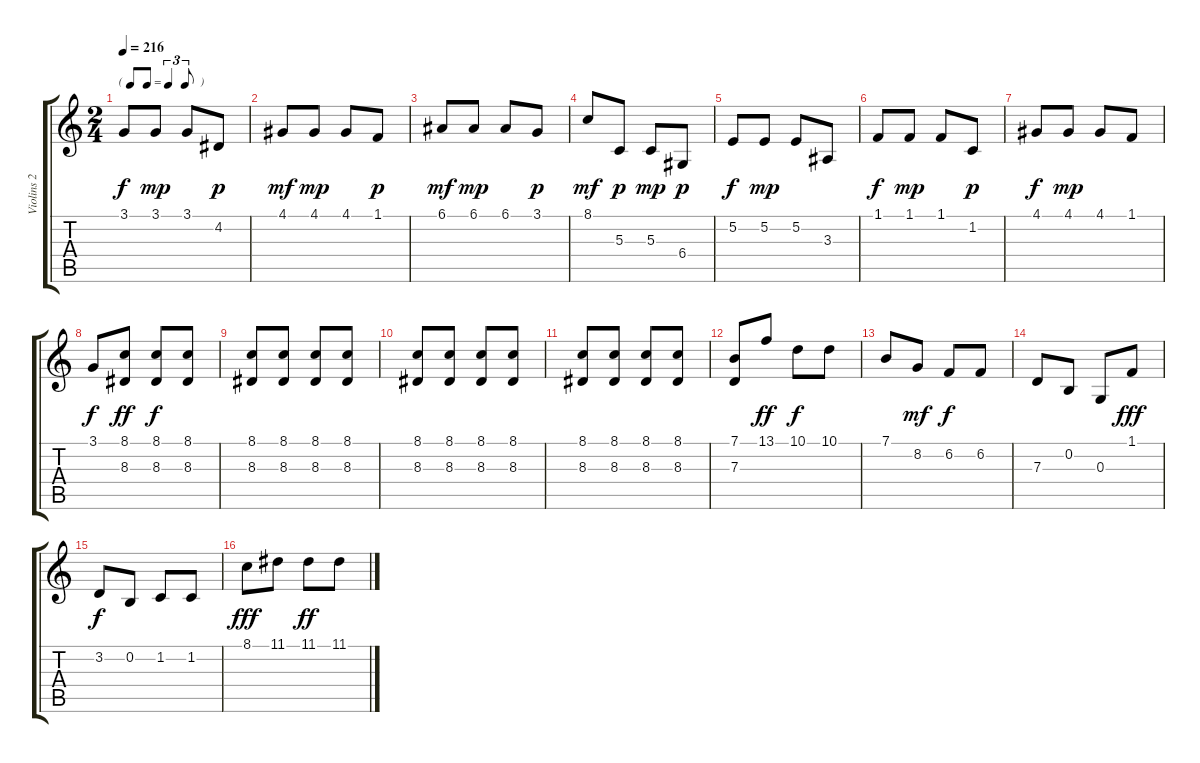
\track ("Violins 2" "Violins 2") {instrument stringensemble1}
\staff {score tabs}
\tuning (E4 B3 G3 D3 A2 E2) {hide}
\ts (2 4)
\tf triplet8th
\tempo 216
\clef g2
\ks c
3.1{t}.8{dy f} 3.1.8{dy mp} 3.1.8 4.2.8{dy p} |
4.1.8{dy mf} 4.1.8{dy mp} 4.1.8 1.1.8{dy p} |
6.1.8{dy mf} 6.1.8{dy mp} 6.1.8 3.1.8{dy p} |
8.1.8{dy mf} 5.3.8{dy p} 5.3.8{dy mp} 6.4.8{dy p} |
5.2.8{dy f} 5.2.8{dy mp} 5.2.8 3.3.8 |
1.1.8{dy f} 1.1.8{dy mp} 1.1.8 1.2.8{dy p} |
4.1.8{dy f} 4.1.8{dy mp} 4.1.8 1.1.8 |
3.1.8{dy f} (8.1 8.3).8{dy ff} (8.1 8.3).8{dy f} (8.1 8.3).8 |
(8.1 8.3).8 (8.1 8.3).8 (8.1 8.3).8 (8.1 8.3).8 |
(8.1 8.3).8 (8.1 8.3).8 (8.1 8.3).8 (8.1 8.3).8 |
(8.1 8.3).8 (8.1 8.3).8 (8.1 8.3).8 (8.1 8.3).8 |
(7.1 7.3).8 13.1.8{dy ff} 10.1.8{dy f} 10.1.8 |
7.1.8 8.2.8{dy mf} 6.2.8{dy f} 6.2.8 |
7.3.8 0.2.8 0.3.8 1.1.8{dy fff} |
3.2.8{dy f} 0.2.8 1.2.8 1.2.8 |
8.1.8{dy fff} 11.1.8 11.1.8{dy ff} 11.1.8
